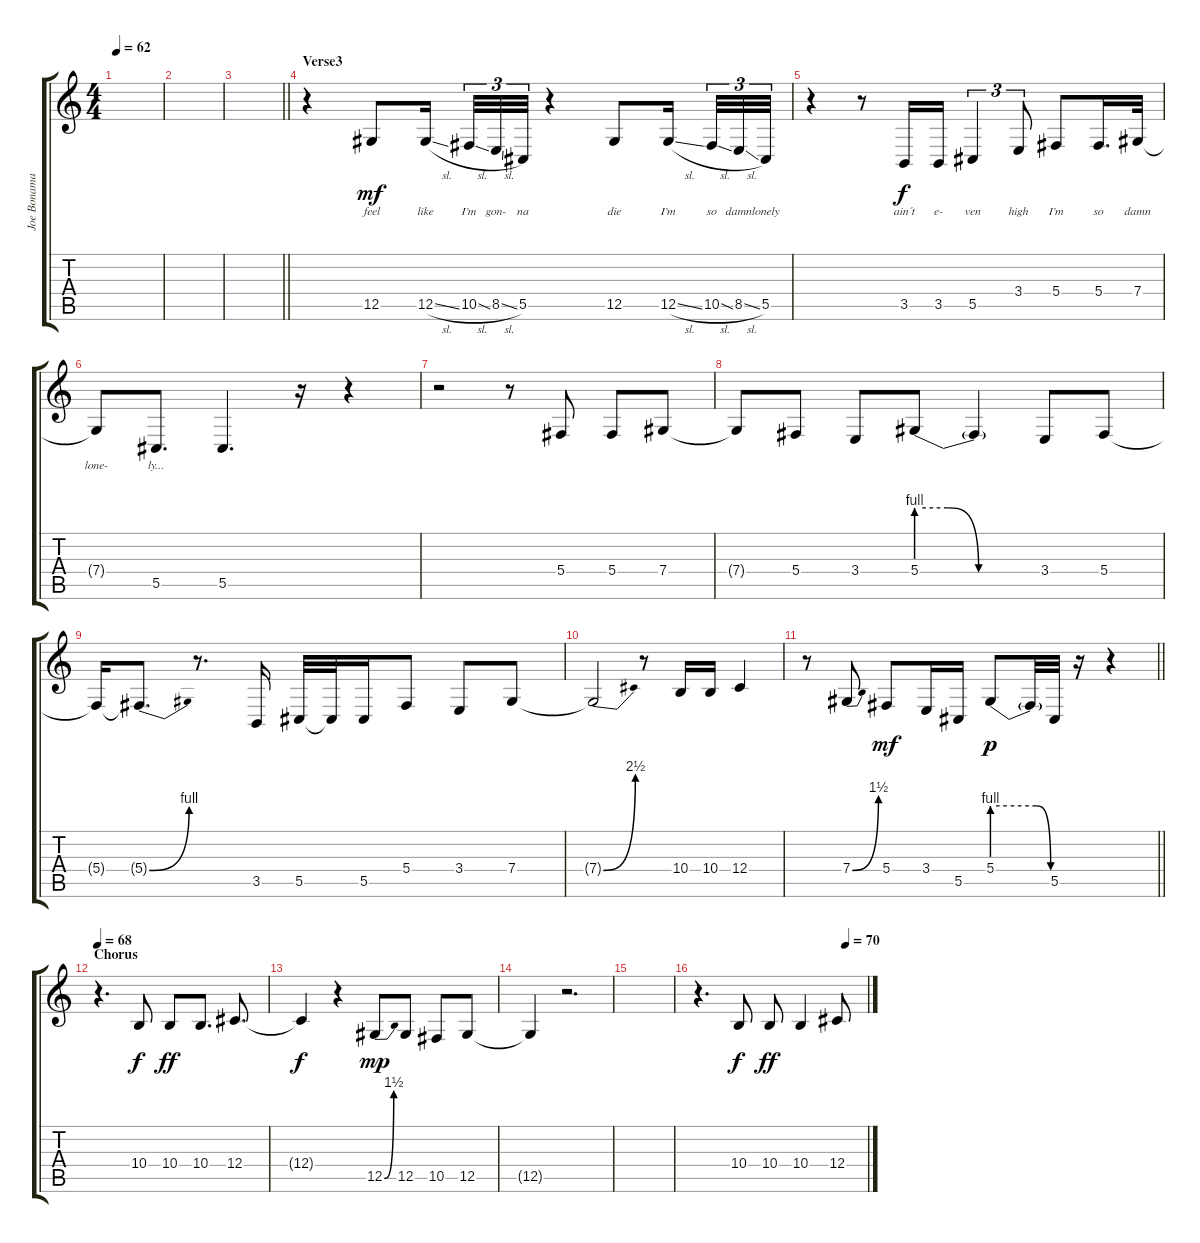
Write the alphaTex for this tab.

\track ("Joe Bonamassa - Voice" "Joe Bonama") {instrument pad8sweep}
\staff {score tabs}
\tuning (Eb4 Bb3 Gb3 Db3 Ab2 Eb2) {hide}
\ts (4 4)
\tempo 62
\clef g2
\ks c
|
|
\barLineRight lightlight
|
\section ("" "Verse3")
r.4 12.5.8{lyrics (0 "feel") lyrics (1 "") lyrics (2 "") lyrics (3 "") lyrics (4 "") dy mf} 12.5{sl}.16{lyrics (0 "like") lyrics (1 "") lyrics (2 "") lyrics (3 "") lyrics (4 "") beam splitsecondary} 10.5{sl}.32{tu (3 2) lyrics (0 "I’m") lyrics (1 "") lyrics (2 "") lyrics (3 "") lyrics (4 "")} 8.5{sl}.32{tu (3 2) lyrics (0 "gon-") lyrics (1 "") lyrics (2 "") lyrics (3 "") lyrics (4 "")} 5.5.32{tu (3 2) lyrics (0 "na") lyrics (1 "") lyrics (2 "") lyrics (3 "") lyrics (4 "")} r.4 12.5.8{lyrics (0 "die") lyrics (1 "") lyrics (2 "") lyrics (3 "") lyrics (4 "")} 12.5{sl}.16{lyrics (0 "I’m") lyrics (1 "") lyrics (2 "") lyrics (3 "") lyrics (4 "") beam splitsecondary} 10.5{sl}.32{tu (3 2) lyrics (0 "so") lyrics (1 "") lyrics (2 "") lyrics (3 "") lyrics (4 "")} 8.5{sl}.32{tu (3 2) lyrics (0 "damn") lyrics (1 "") lyrics (2 "") lyrics (3 "") lyrics (4 "")} 5.5.32{tu (3 2) lyrics (0 "lonely") lyrics (1 "") lyrics (2 "") lyrics (3 "") lyrics (4 "")} |
r.4 r.8 3.5.16{lyrics (0 "ain´t") lyrics (1 "") lyrics (2 "") lyrics (3 "") lyrics (4 "") dy f volume 15} 3.5.16{lyrics (0 "e-") lyrics (1 "") lyrics (2 "") lyrics (3 "") lyrics (4 "")} 5.5.4{tu (3 2) lyrics (0 "ven") lyrics (1 "") lyrics (2 "") lyrics (3 "") lyrics (4 "")} 3.4.8{tu (3 2) lyrics (0 "high") lyrics (1 "") lyrics (2 "") lyrics (3 "") lyrics (4 "")} 5.4.8{lyrics (0 "I’m") lyrics (1 "") lyrics (2 "") lyrics (3 "") lyrics (4 "")} 5.4.16{d lyrics (0 "so") lyrics (1 "") lyrics (2 "") lyrics (3 "") lyrics (4 "")} 7.4.32{lyrics (0 "damn") lyrics (1 "") lyrics (2 "") lyrics (3 "") lyrics (4 "")} |
7.4{t}.8{lyrics (0 "lone-") lyrics (1 "") lyrics (2 "") lyrics (3 "") lyrics (4 "")} 5.5.8{d lyrics (0 "ly...") lyrics (1 "") lyrics (2 "") lyrics (3 "") lyrics (4 "")} 5.5.4{d} r.16 r.4 |
r.2 r.8 5.4.8 5.4.8 7.4.8 |
7.4{t}.8 5.4.8 3.4.8 5.4{be (custom 0 4 15 4 30 0 60 0)}.8 5.4{t}.4 3.4.8 5.4.8 |
5.4{t}.16 5.4{be (bend 0 0 60 4) t}.8{d} r.8{d} 3.5.16 5.5.32 5.5{t}.32 5.5.16 5.4.8 3.4.8 7.4.8 |
7.4{be (bend 0 0 60 10) t}.2 r.8 10.4.16 10.4.16 12.4.4 |
\barLineRight lightlight
r.8 7.4{be (bend 0 0 60 6)}.8 5.4.8{dy mf} 3.4.16 5.5.16 5.4{be (custom 0 4 15 4 30 4 45 4 60 0)}.8{dy p} 5.4{t}.32 5.5.32 r.16 r.4 |
\section ("" "Chorus")
\tempo 68
r.4{d} 10.4.8{dy f} 10.4.8{dy ff} 10.4.8{d} 12.4.8{d} |
12.4{t}.4{dy f} r.4 12.5{be (bend 0 0 60 6)}.8{dy mp} 12.5.8 10.5.8 12.5.8 |
12.5{t}.4 r.2{d} |
|
\tempo (70 0.875)
r.4{d} 10.4.8{dy f} 10.4.8{dy ff} 10.4.4 12.4.8
